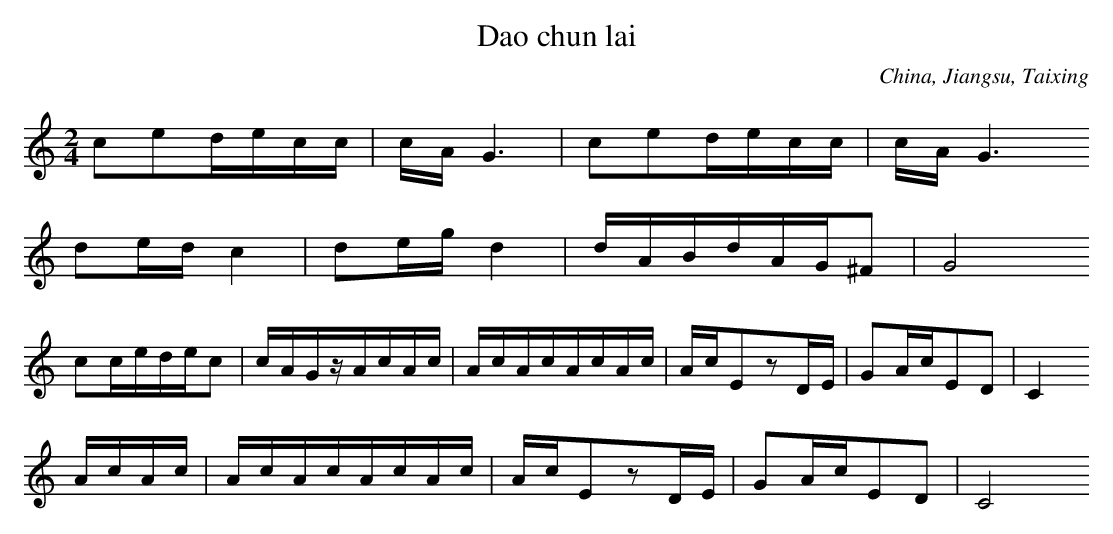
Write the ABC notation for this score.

X:1
T: Dao chun lai
O: China, Jiangsu, Taixing
M: 2/4
L: 1/16
K: C
c2e2decc | cAG6 | c2e2decc | cAG6
d2edc4 | d2egd4 | dABdAG^F2 | G8
c2cedec2 | cAGzAcAc | AcAcAcAc | AcE2z2DE | G2AcE2D2 | C4
AcAc | AcAcAcAc | AcE2z2DE | G2AcE2D2 | C8
